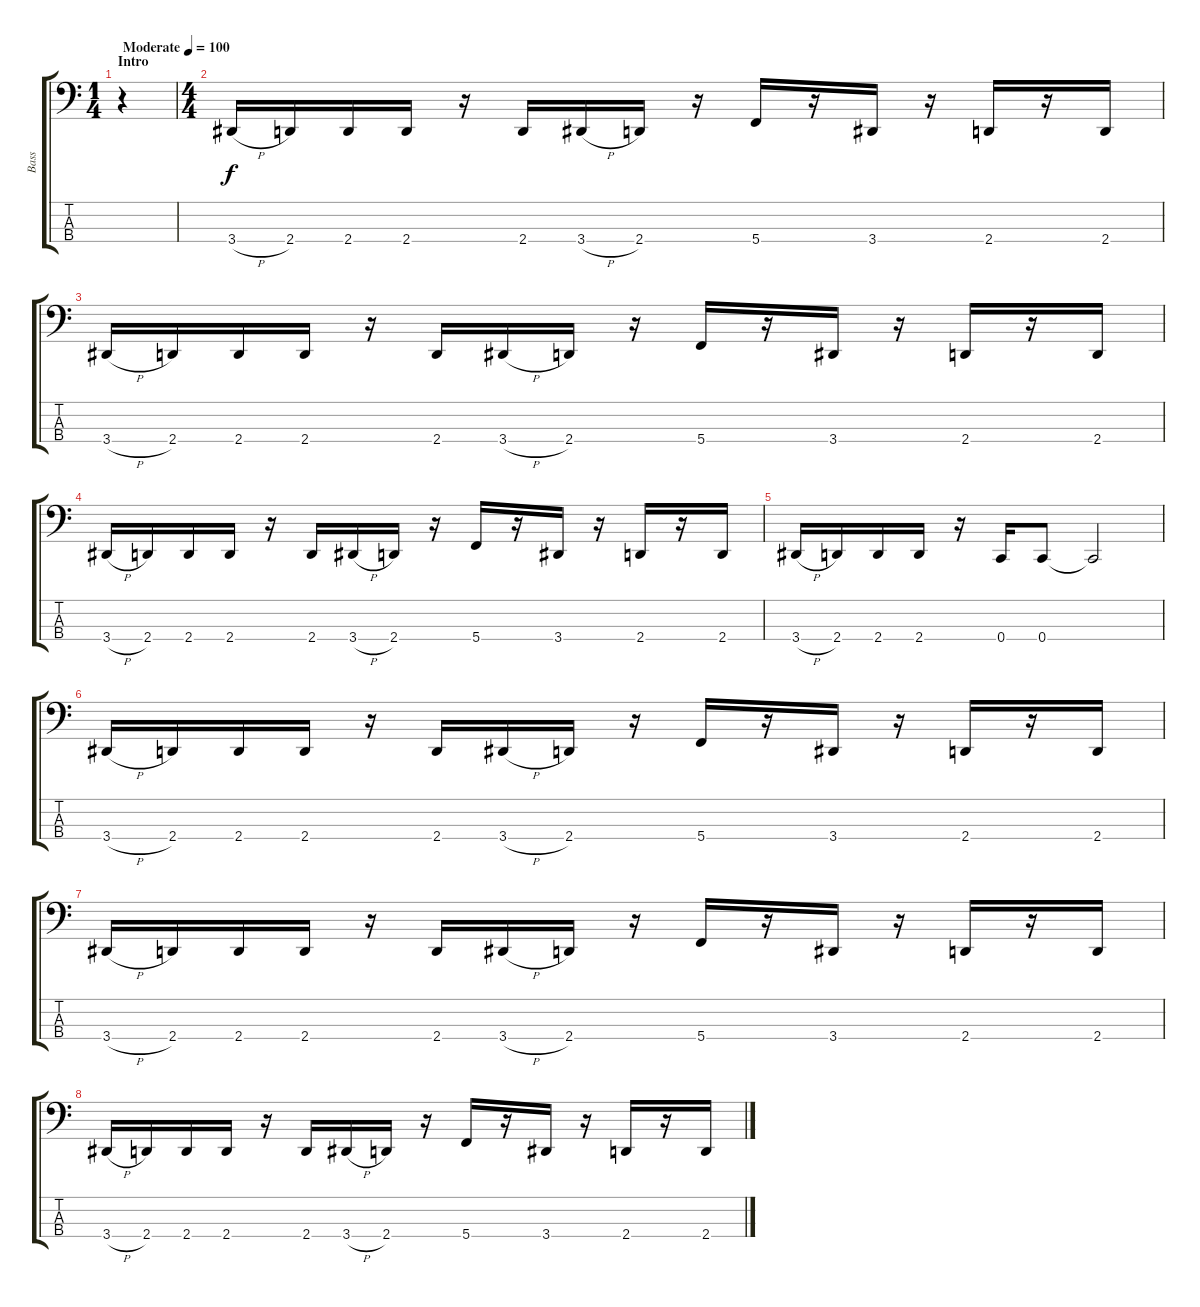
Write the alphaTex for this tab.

\track ("Bass" "Bass") {instrument electricbassfinger}
\staff {score tabs}
\tuning (F2 C2 G1 C1) {hide}
\ts (1 4)
\section ("" "Intro")
\tempo (100 "Moderate")
\clef f4
\ks c
r.4{dy f instrument electricbassfinger} |
\ts (4 4)
3.4{h}.16 2.4.16 2.4.16 2.4.16 r.16 2.4.16 3.4{h}.16 2.4.16 r.16 5.4.16 r.16 3.4.16 r.16 2.4.16 r.16 2.4.16 |
3.4{h}.16 2.4.16 2.4.16 2.4.16 r.16 2.4.16 3.4{h}.16 2.4.16 r.16 5.4.16 r.16 3.4.16 r.16 2.4.16 r.16 2.4.16 |
3.4{h}.16 2.4.16 2.4.16 2.4.16 r.16 2.4.16 3.4{h}.16 2.4.16 r.16 5.4.16 r.16 3.4.16 r.16 2.4.16 r.16 2.4.16 |
3.4{h}.16 2.4.16 2.4.16 2.4.16 r.16 0.4.16 0.4.8 0.4{t}.2 |
3.4{h}.16 2.4.16 2.4.16 2.4.16 r.16 2.4.16 3.4{h}.16 2.4.16 r.16 5.4.16 r.16 3.4.16 r.16 2.4.16 r.16 2.4.16 |
3.4{h}.16 2.4.16 2.4.16 2.4.16 r.16 2.4.16 3.4{h}.16 2.4.16 r.16 5.4.16 r.16 3.4.16 r.16 2.4.16 r.16 2.4.16 |
3.4{h}.16 2.4.16 2.4.16 2.4.16 r.16 2.4.16 3.4{h}.16 2.4.16 r.16 5.4.16 r.16 3.4.16 r.16 2.4.16 r.16 2.4.16
